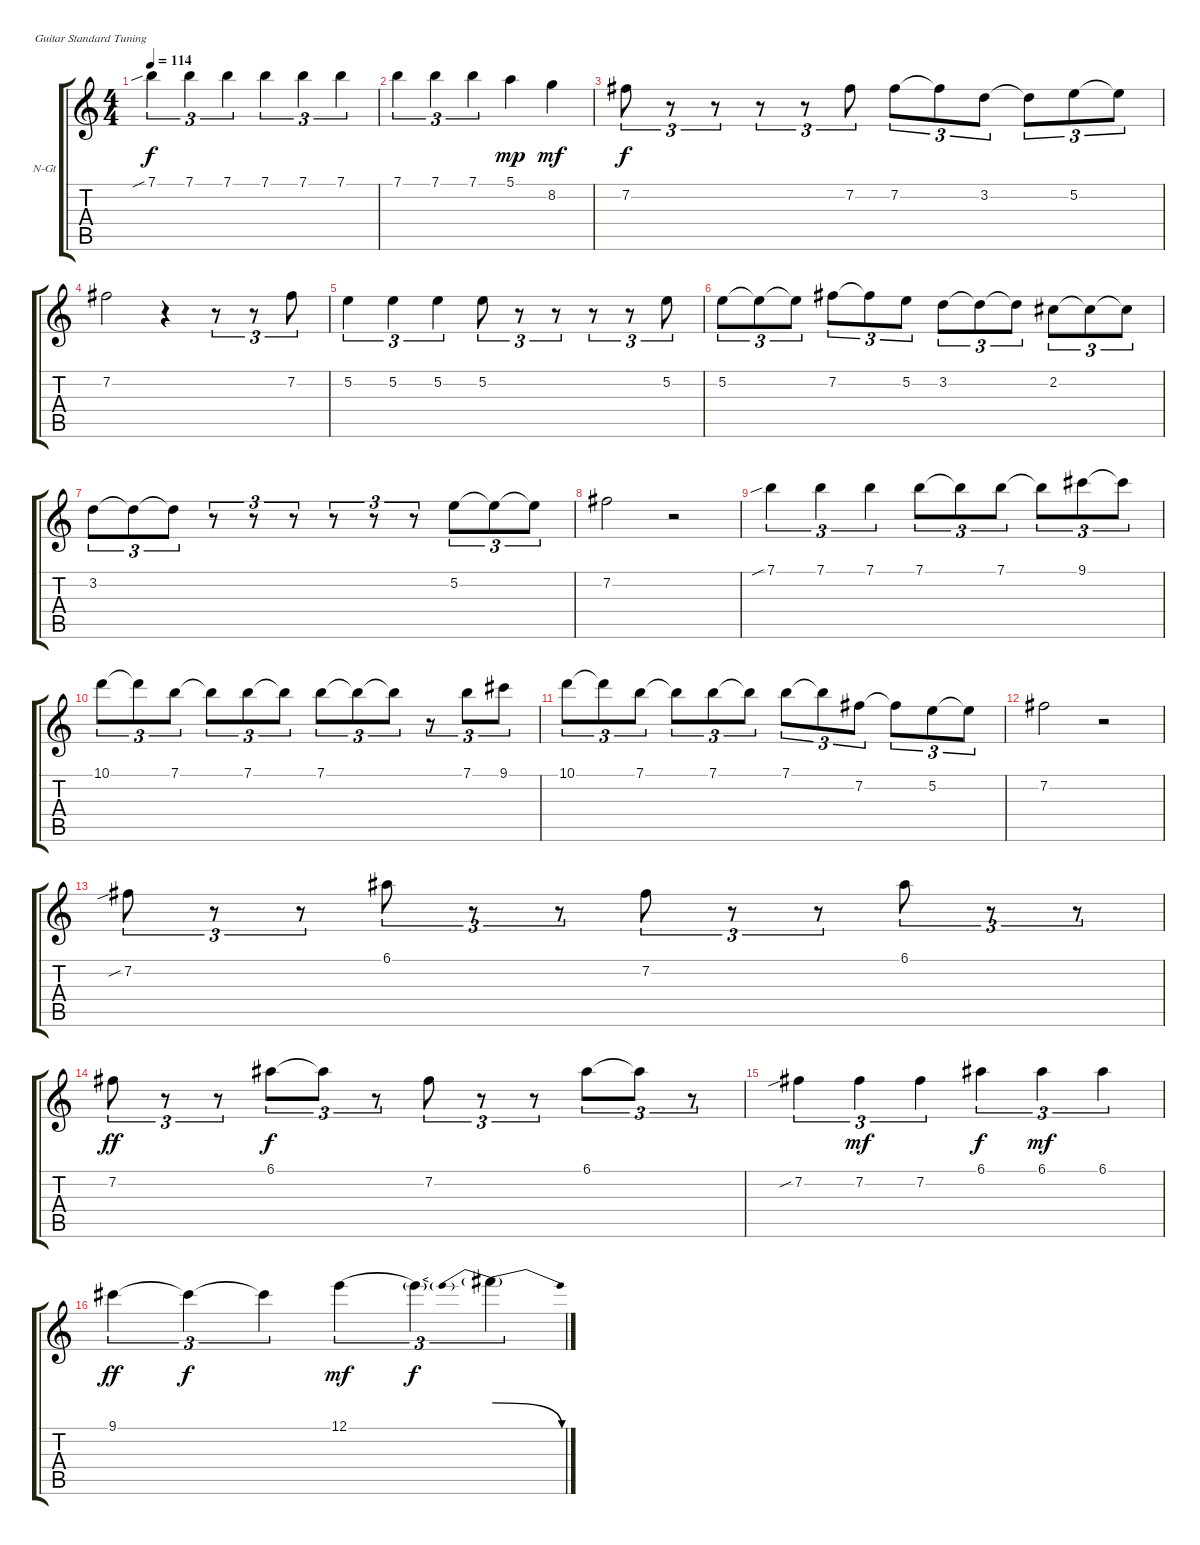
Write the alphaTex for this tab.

\defaultSystemsLayout 4
\bracketExtendMode groupsimilarinstruments
\firstSystemTrackNameOrientation horizontal
\otherSystemsTrackNameOrientation horizontal
\track ("Nylon Guitar" "N-Gt") {instrument acousticguitarnylon}
\staff {score tabs}
\tuning (E4 B3 G3 D3 A2 E2)
\ts (4 4)
\tempo 114
\clef g2
\ks c
7.1{sib}.4{tu (3 2) dy f} 7.1.4{tu (3 2)} 7.1.4{tu (3 2)} 7.1.4{tu (3 2)} 7.1.4{tu (3 2)} 7.1.4{tu (3 2)} |
7.1.4{tu (3 2)} 7.1.4{tu (3 2)} 7.1.4{tu (3 2)} 5.1.4{dy mp} 8.2.4{dy mf} |
7.2.8{tu (3 2) dy f} r.8{tu (3 2)} r.8{tu (3 2)} r.8{tu (3 2)} r.8{tu (3 2)} 7.2.8{tu (3 2)} 7.2.8{tu (3 2)} 7.2{t}.8{tu (3 2)} 3.2.8{tu (3 2)} 3.2{t}.8{tu (3 2)} 5.2.8{tu (3 2)} 5.2{t}.8{tu (3 2)} |
7.2.2 r.4 r.8{tu (3 2)} r.8{tu (3 2)} 7.2.8{tu (3 2)} |
5.2.4{tu (3 2)} 5.2.4{tu (3 2)} 5.2.4{tu (3 2)} 5.2.8{tu (3 2)} r.8{tu (3 2)} r.8{tu (3 2)} r.8{tu (3 2)} r.8{tu (3 2)} 5.2.8{tu (3 2)} |
5.2.8{tu (3 2)} 5.2{t}.8{tu (3 2)} 5.2{t}.8{tu (3 2)} 7.2.8{tu (3 2)} 7.2{t}.8{tu (3 2)} 5.2.8{tu (3 2)} 3.2.8{tu (3 2)} 3.2{t}.8{tu (3 2)} 3.2{t}.8{tu (3 2)} 2.2.8{tu (3 2)} 2.2{t}.8{tu (3 2)} 2.2{t}.8{tu (3 2)} |
3.2.8{tu (3 2)} 3.2{t}.8{tu (3 2)} 3.2{t}.8{tu (3 2)} r.8{tu (3 2)} r.8{tu (3 2)} r.8{tu (3 2)} r.8{tu (3 2)} r.8{tu (3 2)} r.8{tu (3 2)} 5.2.8{tu (3 2)} 5.2{t}.8{tu (3 2)} 5.2{t}.8{tu (3 2)} |
7.2.2 r.2 |
7.1{sib}.4{tu (3 2)} 7.1.4{tu (3 2)} 7.1.4{tu (3 2)} 7.1.8{tu (3 2)} 7.1{t}.8{tu (3 2)} 7.1.8{tu (3 2)} 7.1{t}.8{tu (3 2)} 9.1.8{tu (3 2)} 9.1{t}.8{tu (3 2)} |
10.1.8{tu (3 2)} 10.1{t}.8{tu (3 2)} 7.1.8{tu (3 2)} 7.1{t}.8{tu (3 2)} 7.1.8{tu (3 2)} 7.1{t}.8{tu (3 2)} 7.1.8{tu (3 2)} 7.1{t}.8{tu (3 2)} 7.1{t}.8{tu (3 2)} r.8{tu (3 2)} 7.1.8{tu (3 2)} 9.1.8{tu (3 2)} |
10.1.8{tu (3 2)} 10.1{t}.8{tu (3 2)} 7.1.8{tu (3 2)} 7.1{t}.8{tu (3 2)} 7.1.8{tu (3 2)} 7.1{t}.8{tu (3 2)} 7.1.8{tu (3 2)} 7.1{t}.8{tu (3 2)} 7.2.8{tu (3 2)} 7.2{t}.8{tu (3 2)} 5.2.8{tu (3 2)} 5.2{t}.8{tu (3 2)} |
7.2.2 r.2 |
7.2{sib}.8{tu (3 2)} r.8{tu (3 2)} r.8{tu (3 2)} 6.1.8{tu (3 2)} r.8{tu (3 2)} r.8{tu (3 2)} 7.2.8{tu (3 2)} r.8{tu (3 2)} r.8{tu (3 2)} 6.1.8{tu (3 2)} r.8{tu (3 2)} r.8{tu (3 2)} |
7.2.8{tu (3 2) dy ff} r.8{tu (3 2)} r.8{tu (3 2)} 6.1.8{tu (3 2) dy f} 6.1{t}.8{tu (3 2)} r.8{tu (3 2)} 7.2.8{tu (3 2)} r.8{tu (3 2)} r.8{tu (3 2)} 6.1.8{tu (3 2)} 6.1{t}.8{tu (3 2)} r.8{tu (3 2)} |
7.2{sib}.4{tu (3 2)} 7.2.4{tu (3 2) dy mf} 7.2.4{tu (3 2)} 6.1.4{tu (3 2) dy f} 6.1.4{tu (3 2) dy mf} 6.1.4{tu (3 2)} |
9.1.4{tu (3 2) dy ff} 9.1{t}.4{tu (3 2) dy f} 9.1{t}.4{tu (3 2)} 12.1{be (hold 0 0 60 0)}.4{tu (3 2) dy mf} 12.1{t}.4{tu (3 2) dy f} 12.1{be (prebendrelease 0 4 60 0) t}.4{tu (3 2)}
